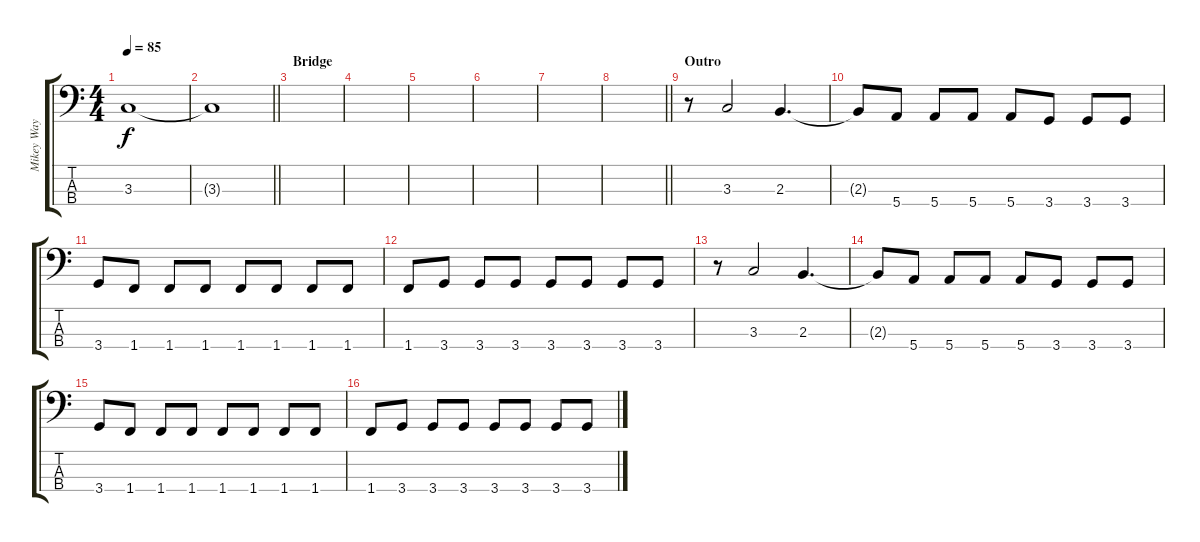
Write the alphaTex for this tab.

\track ("Mikey Way (Bass Guitar)" "Mikey Way ") {instrument electricbassfinger}
\staff {score tabs}
\tuning (G2 D2 A1 E1) {hide}
\ts (4 4)
\tempo 85
\clef f4
\ks c
3.3.1{dy f} |
\barLineRight lightlight
3.3{t}.1 |
\section ("" "Bridge")
|
|
|
|
|
\barLineRight lightlight
|
\section ("" "Outro")
r.8 3.3.2 2.3.4{d} |
2.3{t}.8 5.4.8 5.4.8 5.4.8 5.4.8 3.4.8 3.4.8 3.4.8 |
3.4.8 1.4.8 1.4.8 1.4.8 1.4.8 1.4.8 1.4.8 1.4.8 |
1.4.8 3.4.8 3.4.8 3.4.8 3.4.8 3.4.8 3.4.8 3.4.8 |
r.8 3.3.2 2.3.4{d} |
2.3{t}.8 5.4.8 5.4.8 5.4.8 5.4.8 3.4.8 3.4.8 3.4.8 |
3.4.8 1.4.8 1.4.8 1.4.8 1.4.8 1.4.8 1.4.8 1.4.8 |
1.4.8 3.4.8 3.4.8 3.4.8 3.4.8 3.4.8 3.4.8 3.4.8
